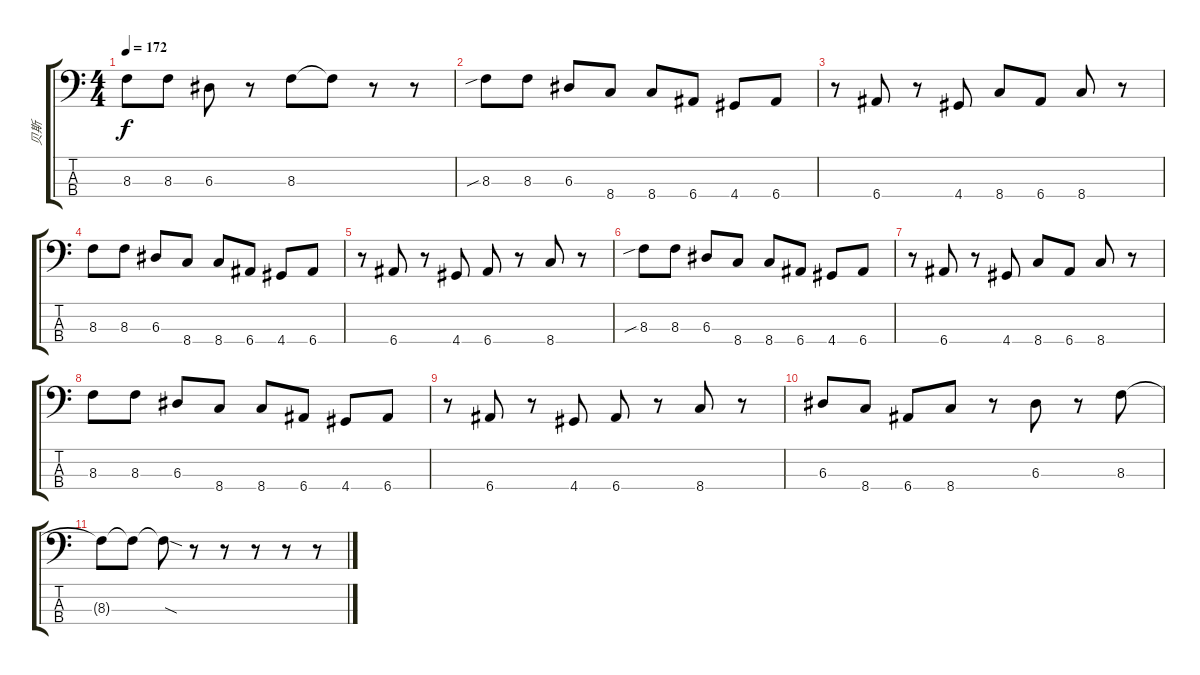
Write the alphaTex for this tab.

\track ("贝斯" "贝斯") {instrument electricbassfinger}
\staff {score tabs}
\tuning (G2 D2 A1 E1) {hide}
\ts (4 4)
\tempo 172
\clef f4
\ks c
8.3{t}.8{dy f} 8.3.8 6.3.8 r.8 8.3.8 8.3{t}.8 r.8 r.8 |
8.3{sib}.8 8.3.8 6.3.8 8.4.8 8.4.8 6.4.8 4.4.8 6.4.8 |
r.8 6.4.8 r.8 4.4.8 8.4.8 6.4.8 8.4.8 r.8 |
8.3.8 8.3.8 6.3.8 8.4.8 8.4.8 6.4.8 4.4.8 6.4.8 |
r.8 6.4.8 r.8 4.4.8 6.4.8 r.8 8.4.8 r.8 |
8.3{sib}.8 8.3.8 6.3.8 8.4.8 8.4.8 6.4.8 4.4.8 6.4.8 |
r.8 6.4.8 r.8 4.4.8 8.4.8 6.4.8 8.4.8 r.8 |
8.3.8 8.3.8 6.3.8 8.4.8 8.4.8 6.4.8 4.4.8 6.4.8 |
r.8 6.4.8 r.8 4.4.8 6.4.8 r.8 8.4.8 r.8 |
6.3.8 8.4.8 6.4.8 8.4.8 r.8 6.3.8 r.8 8.3.8 |
8.3{t}.8 8.3{t}.8 8.3{sod t}.8 r.8 r.8 r.8 r.8 r.8
